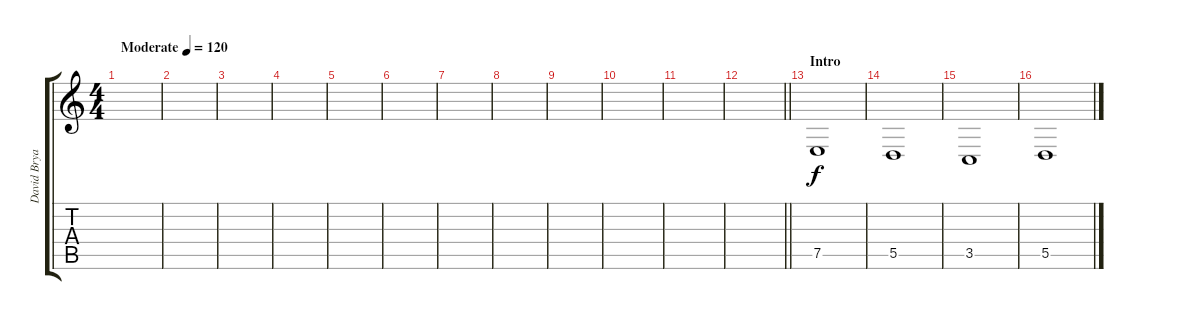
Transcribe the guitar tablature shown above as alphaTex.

\track ("David Bryan (Strings)" "David Brya") {instrument synthstrings1}
\staff {score tabs}
\tuning (E4 B3 G3 D3 A2 E2) {hide}
\ts (4 4)
\tempo (120 "Moderate")
\clef g2
\ks c
|
|
|
|
|
|
|
|
|
|
|
\barLineRight lightlight
|
\section ("" "Intro")
7.5.1 |
5.5.1 |
3.5.1 |
5.5.1
